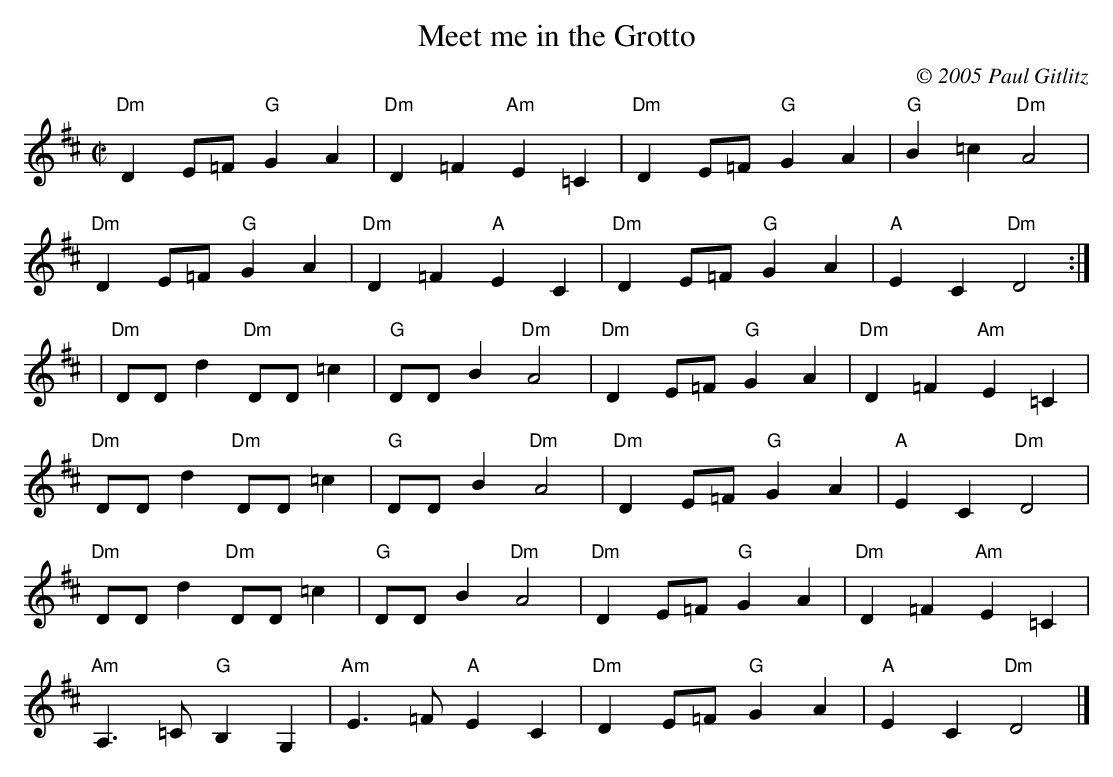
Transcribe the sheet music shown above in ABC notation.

X:1
T:Meet me in the Grotto
M:C|
L:1/8
C:© 2005 Paul Gitlitz
K:D
"Dm"D2E=F "G"G2A2|"Dm"D2=F2"Am"E2=C2|"Dm"D2E=F "G"G2A2|"G"B2=c2"Dm"A4|!
"Dm"D2E=F "G"G2A2|"Dm"D2=F2"A"E2C2|"Dm"D2E=F "G"G2A2|"A"E2C2"Dm"D4:|!
|"Dm"DDd2 "Dm"DD=c2|"G"DDB2 "Dm"A4|"Dm"D2E=F "G"G2A2|
"Dm"D2=F2"Am"E2=C2|!
"Dm"DDd2 "Dm"DD=c2|"G"DDB2 "Dm"A4|"Dm"D2E=F "G"G2A2|"A"E2C2"Dm"D4|!
"Dm"DDd2 "Dm"DD=c2|"G"DDB2 "Dm"A4|"Dm"D2E=F "G"G2A2|"Dm"D2=F2"Am"E2=C2|!
"Am"A,3=C"G"B,2G,2| "Am"E3=F"A"E2C2 |"Dm"D2E=F "G"G2A2|"A"E2C2"Dm"D4|]
